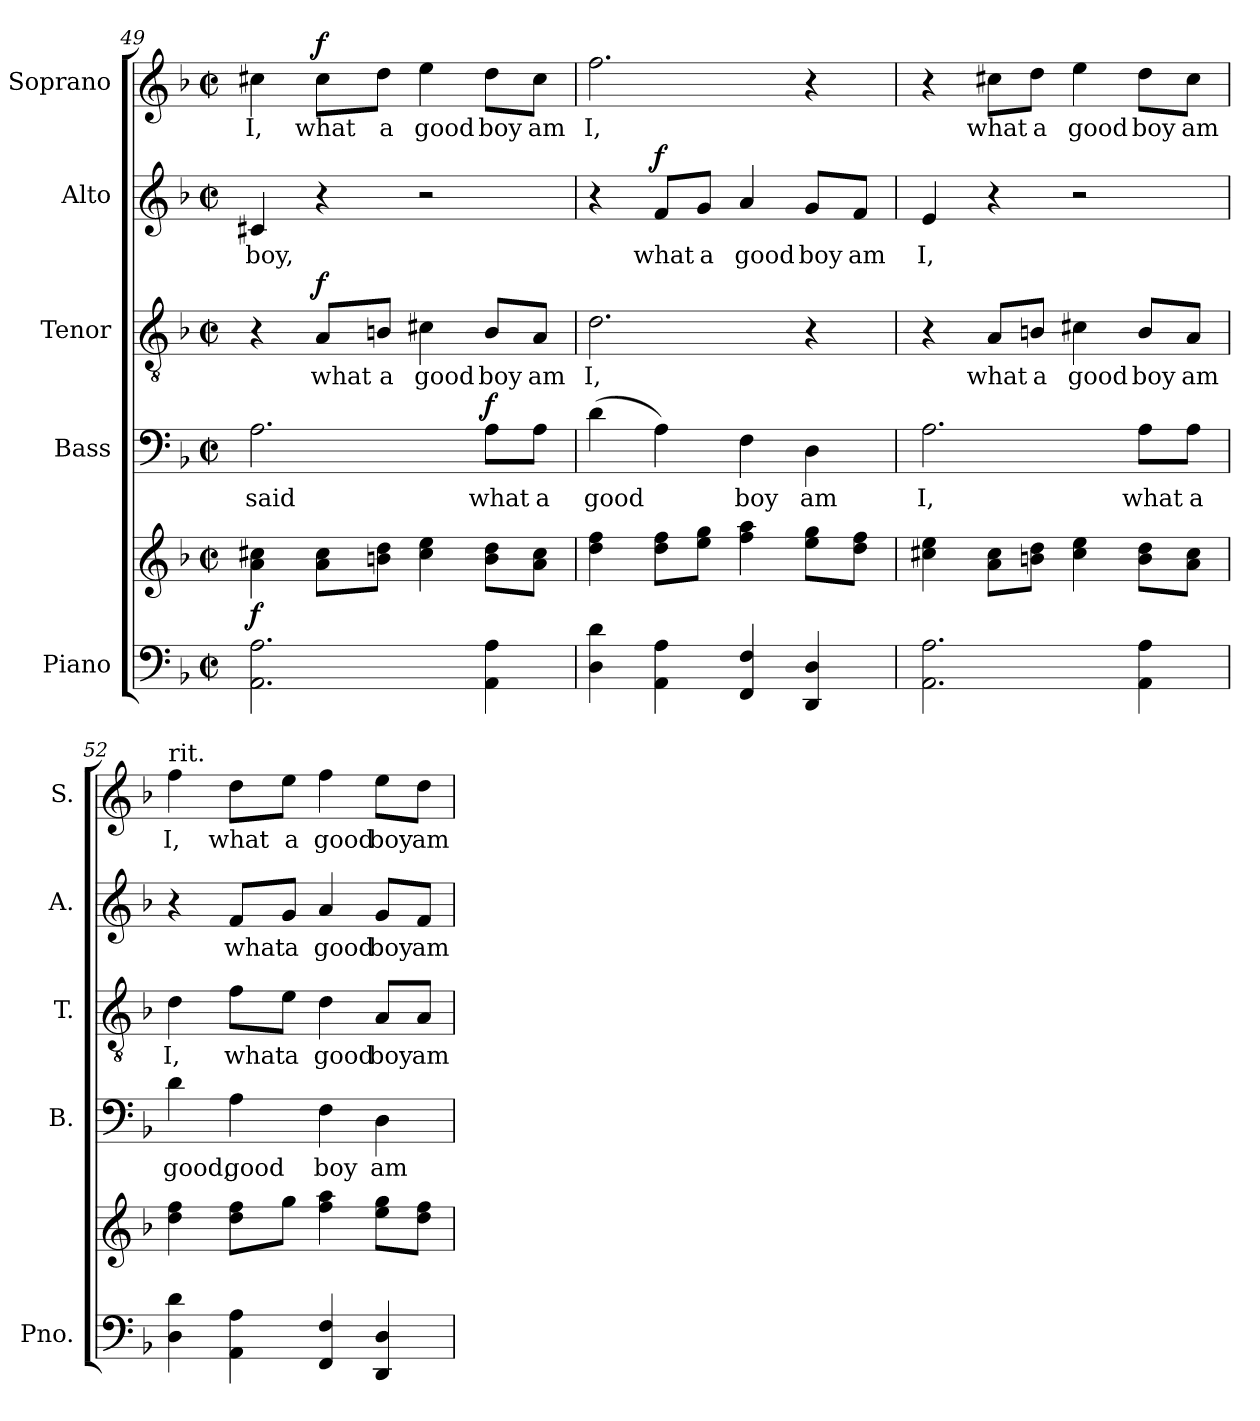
**kern	**kern	**dynam	**kern	**text	**dynam	**kern	**text	**dynam	**kern	**text	**dynam	**kern	**text	**dynam
*part5	*part5	*part5	*part4	*part4	*part4	*part3	*part3	*part3	*part2	*part2	*part2	*part1	*part1	*part1
*staff6	*staff5	*staff5/6	*staff4	*staff4	*staff4	*staff3	*staff3	*staff3	*staff2	*staff2	*staff2	*staff1	*staff1	*staff1
*I"Piano	*	*	*I"Bass	*	*	*I"Tenor	*	*	*I"Alto	*	*	*I"Soprano	*	*
*I'Pno.	*	*	*I'B.	*	*	*I'T.	*	*	*I'A.	*	*	*I'S.	*	*
*clefF4	*clefG2	*	*clefF4	*	*	*clefGv2	*	*	*clefG2	*	*	*clefG2	*	*
*	*	*	*	*	*	*ITrd7c12	*	*	*	*	*	*	*	*
*k[b-]	*k[b-]	*	*k[b-]	*	*	*k[b-]	*	*	*k[b-]	*	*	*k[b-]	*	*
*F:	*F:	*	*F:	*	*	*F:	*	*	*F:	*	*	*F:	*	*
*M2/2	*M2/2	*	*M2/2	*	*	*M2/2	*	*	*M2/2	*	*	*M2/2	*	*
*met(c|)	*met(c|)	*	*met(c|)	*	*	*met(c|)	*	*	*met(c|)	*	*	*met(c|)	*	*
=49	=49	=49	=49	=49	=49	=49	=49	=49	=49	=49	=49	=49	=49	=49
!	!	!	!	!LO:LY:b:color=#000000	!	!	!	!	!	!	!	!	!	!
!	!	!	!	!	!	!	!	!	!	!LO:LY:b:color=#000000	!	!	!	!
!	!	!	!	!	!	!	!	!	!	!	!	!	!LO:LY:b:color=#000000	!
2.AAi\ 2.Ai	4ai\ 4cc#Xi	f	2.Ai\	said	.	4r	.	.	4c#Xi/	boy,	.	4cc#Xi\	I,	.
!	!	!	!	!	!	!	!LO:LY:b:color=#000000	!	!	!	!	!	!	!
!	!	!	!	!	!	!	!	!	!	!	!	!	!LO:LY:b:color=#000000	!
.	8ai\ 8cc#iL	.	.	.	.	8AAi/L	what	f	4r	.	.	8cc#i\L	what	f
!	!	!	!	!	!	!	!LO:LY:b:color=#000000	!	!	!	!	!	!	!
!	!	!	!	!	!	!	!	!	!	!	!	!	!LO:LY:b:color=#000000	!
.	8bni\ 8ddiJ	.	.	.	.	8BBni/J	a	.	.	.	.	8ddi\J	a	.
!	!	!	!	!	!	!	!LO:LY:b:color=#000000	!	!	!	!	!	!	!
!	!	!	!	!	!	!	!	!	!	!	!	!	!LO:LY:b:color=#000000	!
.	4cc#i\ 4eei	.	.	.	.	4C#Xi\	good	.	2r	.	.	4eei\	good	.
!	!	!	!	!LO:LY:b:color=#000000	!	!	!	!	!	!	!	!	!	!
!	!	!	!	!	!	!	!LO:LY:b:color=#000000	!	!	!	!	!	!	!
!	!	!	!	!	!	!	!	!	!	!	!	!	!LO:LY:b:color=#000000	!
4AAi\ 4Ai	8bi\ 8ddiL	.	8Ai\L	what	f	8BBi/L	boy	.	.	.	.	8ddi\L	boy	.
!	!	!	!	!LO:LY:b:color=#000000	!	!	!	!	!	!	!	!	!	!
!	!	!	!	!	!	!	!LO:LY:b:color=#000000	!	!	!	!	!	!	!
!	!	!	!	!	!	!	!	!	!	!	!	!	!LO:LY:b:color=#000000	!
.	8ai\ 8cc#iJ	.	8Ai\J	a	.	8AAi/J	am	.	.	.	.	8cc#i\J	am	.
=50	=50	=50	=50	=50	=50	=50	=50	=50	=50	=50	=50	=50	=50	=50
!	!	!	!	!LO:LY:b:color=#000000	!	!	!	!	!	!	!	!	!	!
!	!	!	!	!	!	!	!LO:LY:b:color=#000000	!	!	!	!	!	!	!
!	!	!	!	!	!	!	!	!	!	!	!	!	!LO:LY:b:color=#000000	!
4Di\ 4di	4ddi\ 4ffi	.	(4di\	good	.	2.Di\	I,	.	4r	.	.	2.ffi\	I,	.
!	!	!	!	!	!	!	!	!	!	!LO:LY:b:color=#000000	!	!	!	!
4AAi\ 4Ai	8ddi\ 8ffiL	.	4Ai\)	.	.	.	.	.	8fi/L	what	f	.	.	.
!	!	!	!	!	!	!	!	!	!	!LO:LY:b:color=#000000	!	!	!	!
.	8eei\ 8ggiJ	.	.	.	.	.	.	.	8gi/J	a	.	.	.	.
!	!	!	!	!LO:LY:b:color=#000000	!	!	!	!	!	!	!	!	!	!
!	!	!	!	!	!	!	!	!	!	!LO:LY:b:color=#000000	!	!	!	!
4FFi/ 4Fi	4ffi\ 4aai	.	4Fi\	boy	.	.	.	.	4ai/	good	.	.	.	.
!	!	!	!	!LO:LY:b:color=#000000	!	!	!	!	!	!	!	!	!	!
!	!	!	!	!	!	!	!	!	!	!LO:LY:b:color=#000000	!	!	!	!
4DDi/ 4Di	8eei\ 8ggiL	.	4Di\	am	.	4r	.	.	8gi/L	boy	.	4r	.	.
!	!	!	!	!	!	!	!	!	!	!LO:LY:b:color=#000000	!	!	!	!
.	8ddi\ 8ffiJ	.	.	.	.	.	.	.	8fi/J	am	.	.	.	.
!!LO:LB:g=z
=51	=51	=51	=51	=51	=51	=51	=51	=51	=51	=51	=51	=51	=51	=51
!	!	!	!	!LO:LY:b:color=#000000	!	!	!	!	!	!	!	!	!	!
!	!	!	!	!	!	!	!	!	!	!LO:LY:b:color=#000000	!	!	!	!
2.AAi\ 2.Ai	4cc#Xi\ 4eei	.	2.Ai\	I,	.	4r	.	.	4ei/	I,	.	4r	.	.
!	!	!	!	!	!	!	!LO:LY:b:color=#000000	!	!	!	!	!	!	!
!	!	!	!	!	!	!	!	!	!	!	!	!	!LO:LY:b:color=#000000	!
.	8ai\ 8cc#iL	.	.	.	.	8AAi/L	what	.	4r	.	.	8cc#Xi\L	what	.
!	!	!	!	!	!	!	!LO:LY:b:color=#000000	!	!	!	!	!	!	!
!	!	!	!	!	!	!	!	!	!	!	!	!	!LO:LY:b:color=#000000	!
.	8bni\ 8ddiJ	.	.	.	.	8BBni/J	a	.	.	.	.	8ddi\J	a	.
!	!	!	!	!	!	!	!LO:LY:b:color=#000000	!	!	!	!	!	!	!
!	!	!	!	!	!	!	!	!	!	!	!	!	!LO:LY:b:color=#000000	!
.	4cc#i\ 4eei	.	.	.	.	4C#Xi\	good	.	2r	.	.	4eei\	good	.
!	!	!	!	!LO:LY:b:color=#000000	!	!	!	!	!	!	!	!	!	!
!	!	!	!	!	!	!	!LO:LY:b:color=#000000	!	!	!	!	!	!	!
!	!	!	!	!	!	!	!	!	!	!	!	!	!LO:LY:b:color=#000000	!
4AAi\ 4Ai	8bi\ 8ddiL	.	8Ai\L	what	.	8BBi/L	boy	.	.	.	.	8ddi\L	boy	.
!	!	!	!	!LO:LY:b:color=#000000	!	!	!	!	!	!	!	!	!	!
!	!	!	!	!	!	!	!LO:LY:b:color=#000000	!	!	!	!	!	!	!
!	!	!	!	!	!	!	!	!	!	!	!	!	!LO:LY:b:color=#000000	!
.	8ai\ 8cc#iJ	.	8Ai\J	a	.	8AAi/J	am	.	.	.	.	8cc#i\J	am	.
=52	=52	=52	=52	=52	=52	=52	=52	=52	=52	=52	=52	=52	=52	=52
!	!	!	!	!LO:LY:b:color=#000000	!	!	!	!	!	!	!	!	!	!
!	!	!	!	!	!	!	!LO:LY:b:color=#000000	!	!	!	!	!	!	!
!	!	!	!	!	!	!	!	!	!	!	!	!LO:TX:t=rit.	!	!
!	!	!	!	!	!	!	!	!	!	!	!	!	!LO:LY:b:color=#000000	!
4Di\ 4di	4ddi\ 4ffi	.	4di\	good,	.	4Di\	I,	.	4r	.	.	4ffi\	I,	.
!	!	!	!	!LO:LY:b:color=#000000	!	!	!	!	!	!	!	!	!	!
!	!	!	!	!	!	!	!LO:LY:b:color=#000000	!	!	!	!	!	!	!
!	!	!	!	!	!	!	!	!	!	!LO:LY:b:color=#000000	!	!	!	!
!	!	!	!	!	!	!	!	!	!	!	!	!	!LO:LY:b:color=#000000	!
4AAi\ 4Ai	8ddi\ 8ffiL	.	4Ai\	good	.	8Fi\L	what	.	8fi/L	what	.	8ddi\L	what	.
!	!	!	!	!	!	!	!LO:LY:b:color=#000000	!	!	!	!	!	!	!
!	!	!	!	!	!	!	!	!	!	!LO:LY:b:color=#000000	!	!	!	!
!	!	!	!	!	!	!	!	!	!	!	!	!	!LO:LY:b:color=#000000	!
.	8ggi\J	.	.	.	.	8Ei\J	a	.	8gi/J	a	.	8eei\J	a	.
!	!	!	!	!LO:LY:b:color=#000000	!	!	!	!	!	!	!	!	!	!
!	!	!	!	!	!	!	!LO:LY:b:color=#000000	!	!	!	!	!	!	!
!	!	!	!	!	!	!	!	!	!	!LO:LY:b:color=#000000	!	!	!	!
!	!	!	!	!	!	!	!	!	!	!	!	!	!LO:LY:b:color=#000000	!
4FFi/ 4Fi	4ffi\ 4aai	.	4Fi\	boy	.	4Di\	good	.	4ai/	good	.	4ffi\	good	.
!	!	!	!	!LO:LY:b:color=#000000	!	!	!	!	!	!	!	!	!	!
!	!	!	!	!	!	!	!LO:LY:b:color=#000000	!	!	!	!	!	!	!
!	!	!	!	!	!	!	!	!	!	!LO:LY:b:color=#000000	!	!	!	!
!	!	!	!	!	!	!	!	!	!	!	!	!	!LO:LY:b:color=#000000	!
4DDi/ 4Di	8eei\ 8ggiL	.	4Di\	am	.	8AAi/L	boy	.	8gi/L	boy	.	8eei\L	boy	.
!	!	!	!	!	!	!	!LO:LY:b:color=#000000	!	!	!	!	!	!	!
!	!	!	!	!	!	!	!	!	!	!LO:LY:b:color=#000000	!	!	!	!
!	!	!	!	!	!	!	!	!	!	!	!	!	!LO:LY:b:color=#000000	!
.	8ddi\ 8ffiJ	.	.	.	.	8AAi/J	am	.	8fi/J	am	.	8ddi\J	am	.
=	=	=	=	=	=	=	=	=	=	=	=	=	=	=
*-	*-	*-	*-	*-	*-	*-	*-	*-	*-	*-	*-	*-	*-	*-
